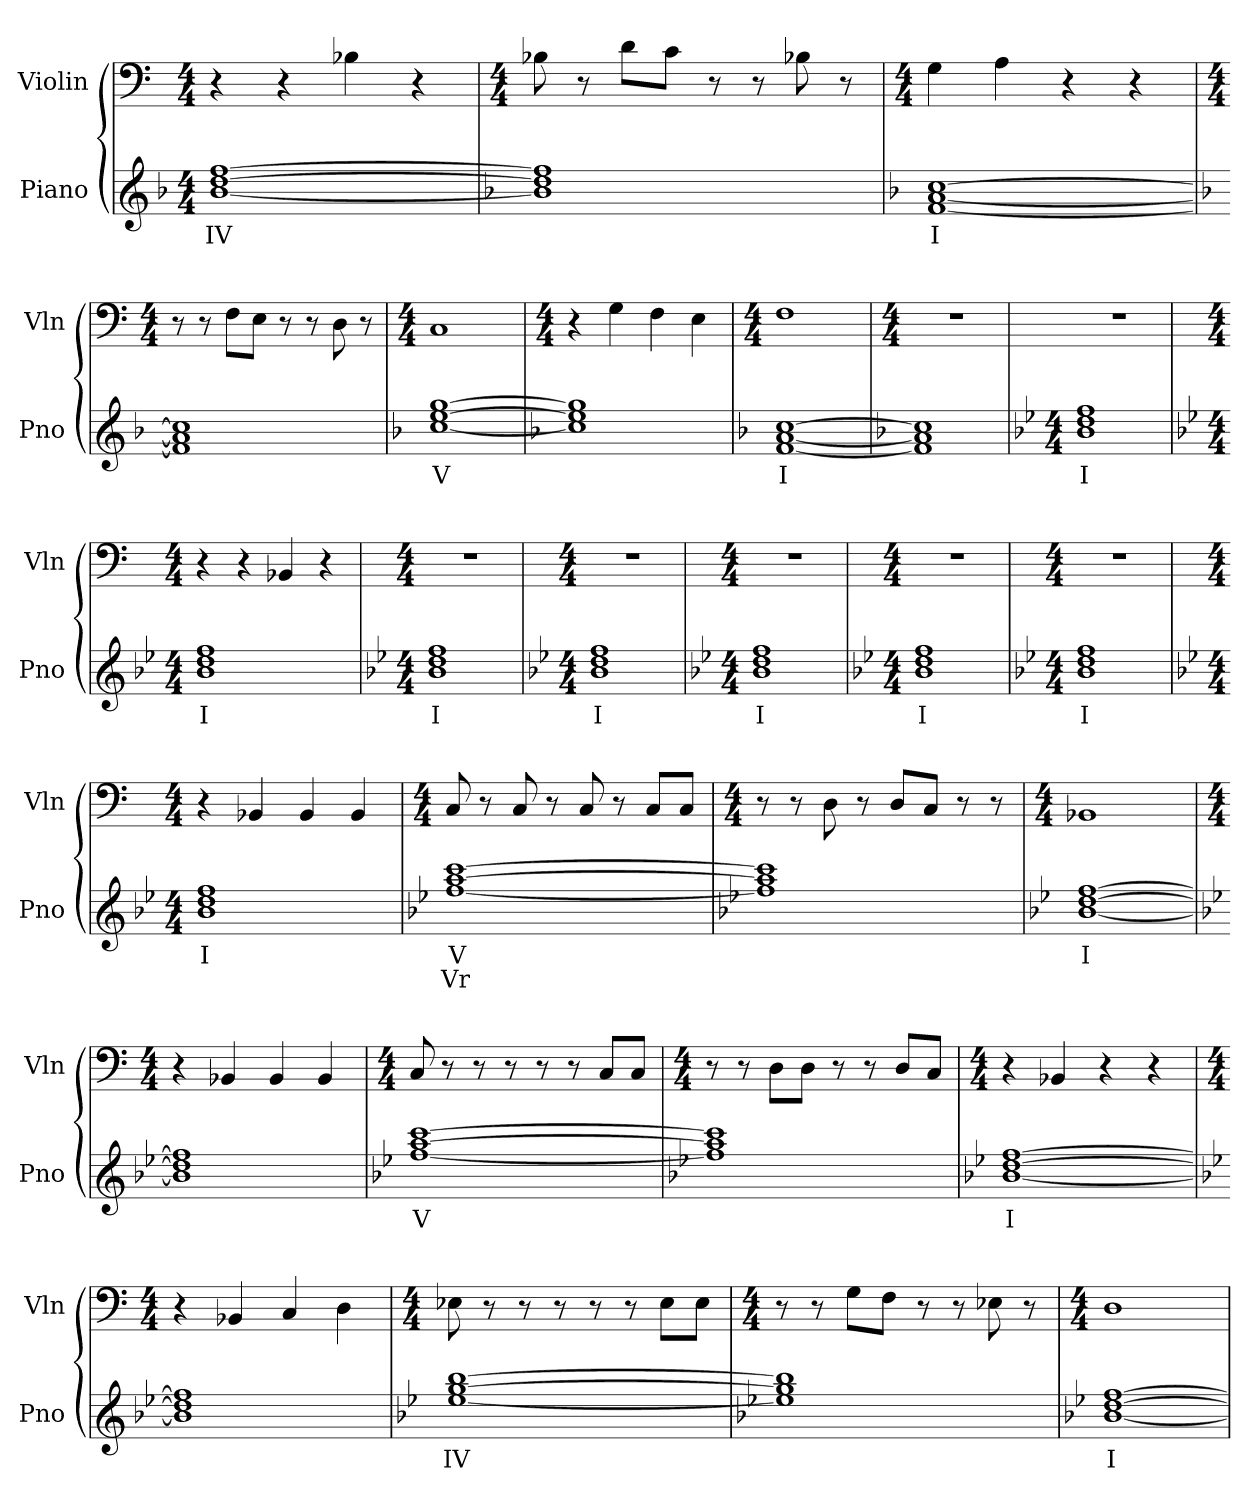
**kern	**text	**text	**kern
*part2	*part2	*part2	*part1
*staff2	*staff2	*staff2	*staff1
*I"Piano	*	*	*I"Violin
*I'Pno	*	*	*I'Vln
*k[b-]	*	*	*
*F:	*	*	*
*M4/4	*	*	*M4/4
=	=	=	=
[1b- [1dd [1ff	IV	.	4r
.	.	.	4r
.	.	.	4B-X
.	.	.	4r
=	=	=	=
*k[b-]	*	*	*
*F:	*	*	*
*	*	*	*M4/4
1b-] 1dd] 1ff]	.	.	8B-X
.	.	.	8r
.	.	.	8dL
.	.	.	8cJ
.	.	.	8r
.	.	.	8r
.	.	.	8B-X
.	.	.	8r
=	=	=	=
*k[b-]	*	*	*
*F:	*	*	*
*	*	*	*M4/4
[1f [1a [1cc	I	.	4G
.	.	.	4A
.	.	.	4r
.	.	.	4r
=	=	=	=
*k[b-]	*	*	*
*F:	*	*	*
*	*	*	*M4/4
1f] 1a] 1cc]	.	.	8r
.	.	.	8r
.	.	.	8FL
.	.	.	8EJ
.	.	.	8r
.	.	.	8r
.	.	.	8D
.	.	.	8r
=	=	=	=
*k[b-]	*	*	*
*F:	*	*	*
*	*	*	*M4/4
[1cc [1ee [1gg	V	.	1C
=	=	=	=
*k[b-]	*	*	*
*F:	*	*	*
*	*	*	*M4/4
1cc] 1ee] 1gg]	.	.	4r
.	.	.	4G
.	.	.	4F
.	.	.	4E
=	=	=	=
*k[b-]	*	*	*
*F:	*	*	*
*	*	*	*M4/4
[1f [1a [1cc	I	.	1F
=	=	=	=
*k[b-]	*	*	*
*F:	*	*	*
*	*	*	*M4/4
1f] 1a] 1cc]	.	.	1r
=	=	=	=
*k[b-e-]	*	*	*
*B-:	*	*	*
*M4/4	*	*	*
1b- 1dd 1ff	I	.	1r
=	=	=	=
*k[b-e-]	*	*	*
*B-:	*	*	*
*M4/4	*	*	*M4/4
1b- 1dd 1ff	I	.	4r
.	.	.	4r
.	.	.	4BB-X
.	.	.	4r
=	=	=	=
*k[b-e-]	*	*	*
*B-:	*	*	*
*M4/4	*	*	*M4/4
1b- 1dd 1ff	I	.	1r
=	=	=	=
*k[b-e-]	*	*	*
*B-:	*	*	*
*M4/4	*	*	*M4/4
1b- 1dd 1ff	I	.	1r
=	=	=	=
*k[b-e-]	*	*	*
*B-:	*	*	*
*M4/4	*	*	*M4/4
1b- 1dd 1ff	I	.	1r
=	=	=	=
*k[b-e-]	*	*	*
*B-:	*	*	*
*M4/4	*	*	*M4/4
1b- 1dd 1ff	I	.	1r
=	=	=	=
*k[b-e-]	*	*	*
*B-:	*	*	*
*M4/4	*	*	*M4/4
1b- 1dd 1ff	I	.	1r
=	=	=	=
*k[b-e-]	*	*	*
*B-:	*	*	*
*M4/4	*	*	*M4/4
1b- 1dd 1ff	I	.	4r
.	.	.	4BB-X
.	.	.	4BB-
.	.	.	4BB-
=	=	=	=
*k[b-e-]	*	*	*
*B-:	*	*	*
*	*	*	*M4/4
[1ff [1aa [1ccc	V	Vr	8C
.	.	.	8r
.	.	.	8C
.	.	.	8r
.	.	.	8C
.	.	.	8r
.	.	.	8CL
.	.	.	8CJ
=	=	=	=
*k[b-e-]	*	*	*
*B-:	*	*	*
*	*	*	*M4/4
1ff] 1aa] 1ccc]	.	.	8r
.	.	.	8r
.	.	.	8D
.	.	.	8r
.	.	.	8DL
.	.	.	8CJ
.	.	.	8r
.	.	.	8r
=	=	=	=
*k[b-e-]	*	*	*
*B-:	*	*	*
*	*	*	*M4/4
[1b- [1dd [1ff	I	.	1BB-X
=	=	=	=
*k[b-e-]	*	*	*
*B-:	*	*	*
*	*	*	*M4/4
1b-] 1dd] 1ff]	.	.	4r
.	.	.	4BB-X
.	.	.	4BB-
.	.	.	4BB-
=	=	=	=
*k[b-e-]	*	*	*
*B-:	*	*	*
*	*	*	*M4/4
[1ff [1aa [1ccc	V	.	8C
.	.	.	8r
.	.	.	8r
.	.	.	8r
.	.	.	8r
.	.	.	8r
.	.	.	8CL
.	.	.	8CJ
=	=	=	=
*k[b-e-]	*	*	*
*B-:	*	*	*
*	*	*	*M4/4
1ff] 1aa] 1ccc]	.	.	8r
.	.	.	8r
.	.	.	8DL
.	.	.	8DJ
.	.	.	8r
.	.	.	8r
.	.	.	8DL
.	.	.	8CJ
=	=	=	=
*k[b-e-]	*	*	*
*B-:	*	*	*
*	*	*	*M4/4
[1b- [1dd [1ff	I	.	4r
.	.	.	4BB-X
.	.	.	4r
.	.	.	4r
=	=	=	=
*k[b-e-]	*	*	*
*B-:	*	*	*
*	*	*	*M4/4
1b-] 1dd] 1ff]	.	.	4r
.	.	.	4BB-X
.	.	.	4C
.	.	.	4D
=	=	=	=
*k[b-e-]	*	*	*
*B-:	*	*	*
*	*	*	*M4/4
[1ee- [1gg [1bb-	IV	.	8E-X
.	.	.	8r
.	.	.	8r
.	.	.	8r
.	.	.	8r
.	.	.	8r
.	.	.	8E-L
.	.	.	8E-J
=	=	=	=
*k[b-e-]	*	*	*
*B-:	*	*	*
*	*	*	*M4/4
1ee-] 1gg] 1bb-]	.	.	8r
.	.	.	8r
.	.	.	8GL
.	.	.	8FJ
.	.	.	8r
.	.	.	8r
.	.	.	8E-X
.	.	.	8r
=	=	=	=
*k[b-e-]	*	*	*
*B-:	*	*	*
*	*	*	*M4/4
[1b- [1dd [1ff	I	.	1D
=	=	=	=
*-	*-	*-	*-
